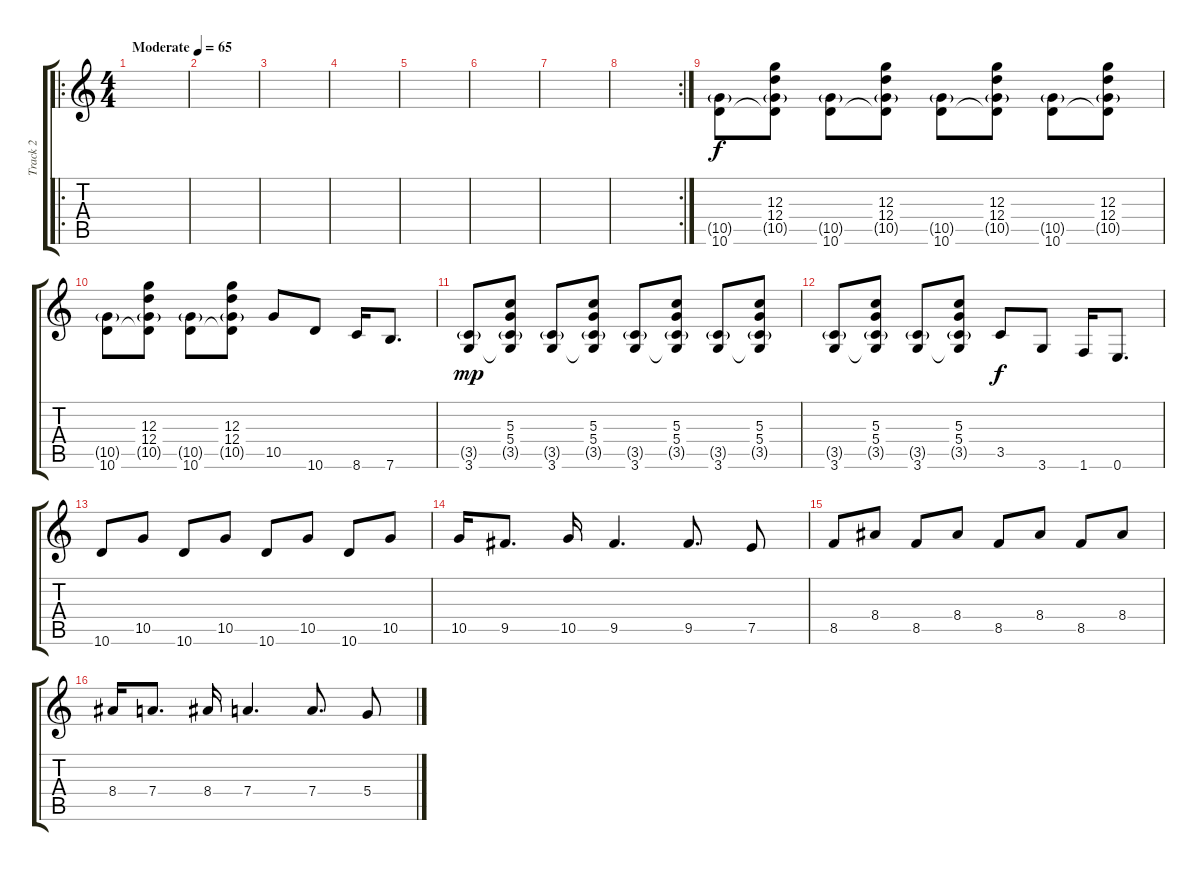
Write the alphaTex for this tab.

\track ("Track 2" "Track 2") {instrument electricguitarjazz}
\staff {score tabs}
\tuning (E4 B3 G3 D3 A2 E2) {hide}
\ro
\ts (4 4)
\tempo (65 "Moderate")
\clef g2
\ks c
|
|
|
|
|
|
|
\rc 2
|
(10.5{g} 10.6).8 (12.3 12.4 10.5{g} 10.6{t}).8 (10.5{g} 10.6).8 (12.3 12.4 10.5{g} 10.6{t}).8 (10.5{g} 10.6).8 (12.3 12.4 10.5{g} 10.6{t}).8 (10.5{g} 10.6).8 (12.3 12.4 10.5{g} 10.6{t}).8 |
(10.5{g} 10.6).8 (12.3 12.4 10.5{g} 10.6{t}).8 (10.5{g} 10.6).8 (12.3 12.4 10.5{g} 10.6{t}).8 10.5.8{dy f} 10.6.8 8.6.16 7.6.8{d} |
(3.5{g} 3.6).8{dy mp} (5.3 5.4 3.5{g} 3.6{t}).8 (3.5{g} 3.6).8 (5.3 5.4 3.5{g} 3.6{t}).8 (3.5{g} 3.6).8 (5.3 5.4 3.5{g} 3.6{t}).8 (3.5{g} 3.6).8 (5.3 5.4 3.5{g} 3.6{t}).8 |
(3.5{g} 3.6).8 (5.3 5.4 3.5{g} 3.6{t}).8 (3.5{g} 3.6).8 (5.3 5.4 3.5{g} 3.6{t}).8 3.5.8{dy f} 3.6.8 1.6.16 0.6.8{d} |
10.6.8 10.5.8 10.6.8 10.5.8 10.6.8 10.5.8 10.6.8 10.5.8 |
10.5.16 9.5.8{d} 10.5.16 9.5.4{d} 9.5.8{d} 7.5.8 |
8.5.8 8.4.8 8.5.8 8.4.8 8.5.8 8.4.8 8.5.8 8.4.8 |
8.4.16 7.4.8{d} 8.4.16 7.4.4{d} 7.4.8{d} 5.4.8
